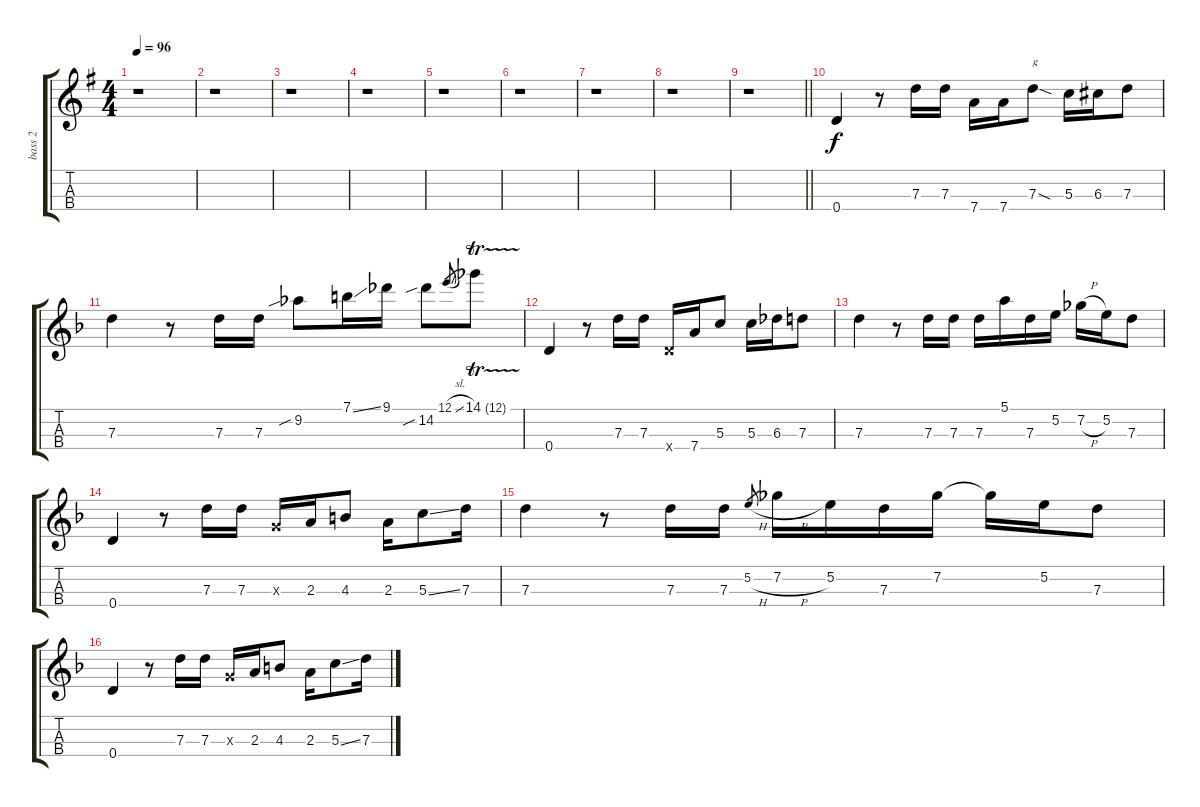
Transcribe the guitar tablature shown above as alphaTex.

\track ("bass 2" "bass 2") {instrument electricbasspick}
\staff {score tabs}
\tuning (E4 B3 G3 D3) {hide}
\ts (4 4)
\tempo 96
\clef g2
\ks g
r.1{dy f} |
r.1 |
r.1 |
r.1 |
r.1 |
r.1 |
r.1 |
r.1 |
\barLineRight lightlight
r.1 |
0.4.4 r.8 7.3.16 7.3.16 7.4.16 7.4.16 7.3{sod}.8{txt "g"} 5.3.16 6.3.16 7.3.8 |
\ks f
7.3.4 r.8 7.3.16 7.3.16 9.2{sib}.8 7.1{ss}.16 9.1.16 14.2{sib}.8 12.1{sl}.8{gr} 14.1{tr (12 16)}.8 |
0.4.4 r.8 7.3.16 7.3.16 0.4{x}.16 7.4.16 5.3.8 5.3.16 6.3.16 7.3.8 |
7.3.4 r.8 7.3.16 7.3.16 7.3.16 5.1.16 7.3.16 5.2.16 7.2{h}.16 5.2.16 7.3.8 |
0.4.4 r.8 7.3.16 7.3.16 0.3{x}.16 2.3.16 4.3.8 2.3.16 5.3{ss}.8 7.3.16 |
7.3.4 r.8 7.3.16 7.3.16 5.2{h}.8{gr} 7.2{h}.16 5.2.16 7.3.16 7.2.16 7.2{t}.16 5.2.16 7.3.8 |
0.4.4 r.8 7.3.16 7.3.16 0.3{x}.16 2.3.16 4.3.8 2.3.16 5.3{ss}.8 7.3.16
